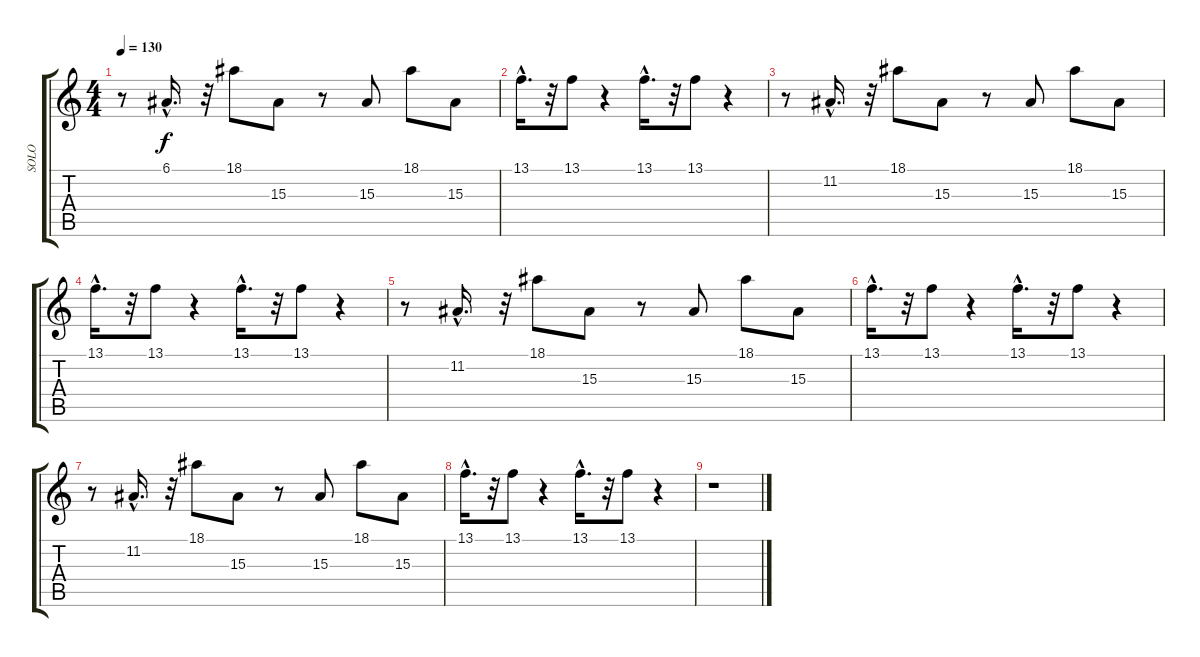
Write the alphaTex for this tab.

\track ("SOLO" "SOLO") {instrument lead8bassandlead}
\staff {score tabs}
\tuning (E4 B3 G3 D3 A2 E2) {hide}
\ts (4 4)
\tempo 130
\clef g2
\ks c
r.8{dy f} 6.1{hac}.16{d} r.32 18.1.8 15.3.8 r.8 15.3.8 18.1.8 15.3.8 |
13.1{hac}.16{d} r.32 13.1.8 r.4 13.1{hac}.16{d} r.32 13.1.8 r.4 |
r.8 11.2{hac}.16{d} r.32 18.1.8 15.3.8 r.8 15.3.8 18.1.8 15.3.8 |
13.1{hac}.16{d} r.32 13.1.8 r.4 13.1{hac}.16{d} r.32 13.1.8 r.4 |
r.8 11.2{hac}.16{d} r.32 18.1.8 15.3.8 r.8 15.3.8 18.1.8 15.3.8 |
13.1{hac}.16{d} r.32 13.1.8 r.4 13.1{hac}.16{d} r.32 13.1.8 r.4 |
r.8 11.2{hac}.16{d} r.32 18.1.8 15.3.8 r.8 15.3.8 18.1.8 15.3.8 |
13.1{hac}.16{d} r.32 13.1.8 r.4 13.1{hac}.16{d} r.32 13.1.8 r.4 |
r.1
